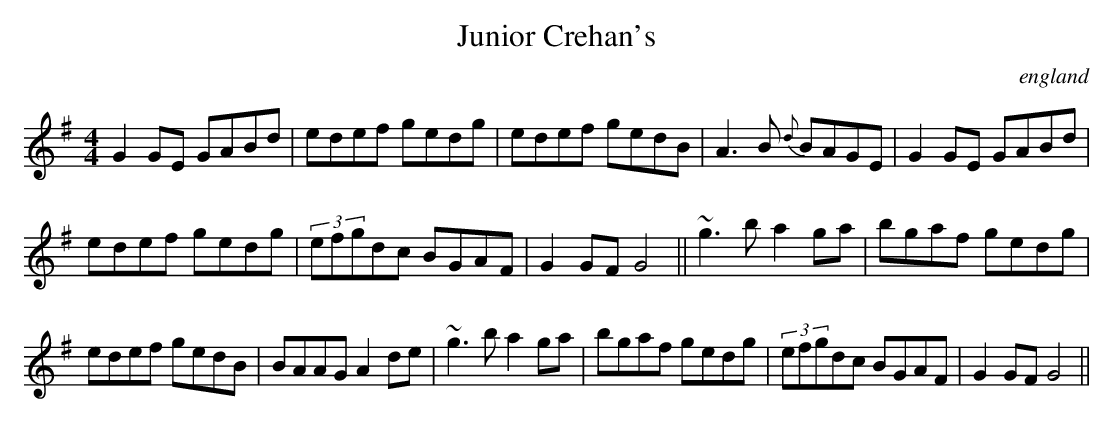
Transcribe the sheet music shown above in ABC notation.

X:1
T:Junior Crehan's
O:england
M:4/4
K:G
G2GE GABd | edef gedg | edef gedB | A3B {d}BAGE | G2GE GABd |
edef gedg | (3efgdc BGAF | G2GF G4 || ~g3b a2ga | bgaf gedg |
edef gedB | BAAG A2de | ~g3b a2ga | bgaf gedg | (3efgdc BGAF | G2GF G4 ||
